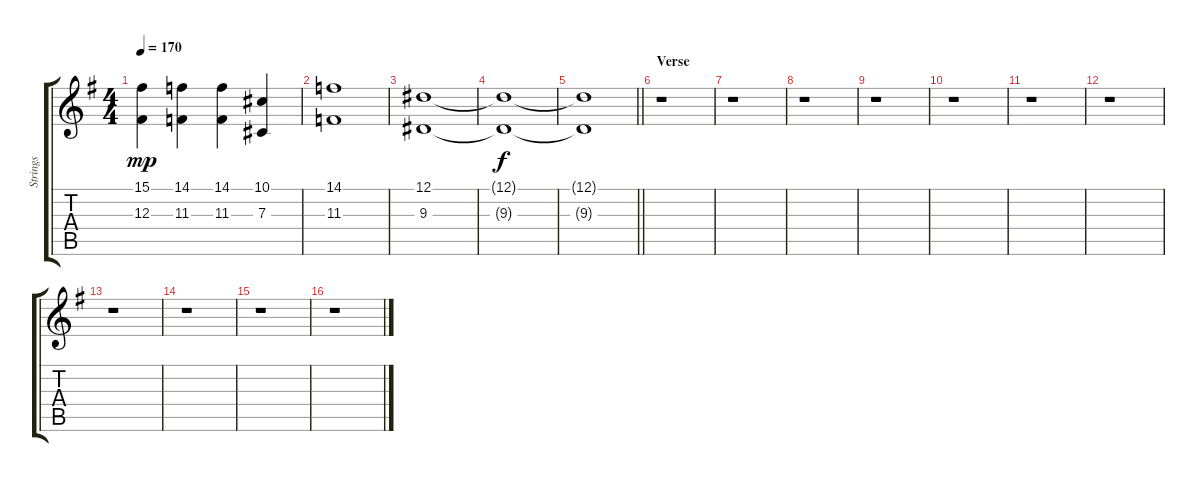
\track ("Strings" "Strings") {instrument stringensemble1}
\staff {score tabs}
\tuning (Eb4 Bb3 Gb3 Db3 Ab2 Eb2) {hide}
\ts (4 4)
\tempo 170
\clef g2
\ks g
(15.1 12.3).4{dy mp} (14.1 11.3).4 (14.1 11.3).4 (10.1 7.3).4 |
(14.1 11.3).1 |
(12.1 9.3).1 |
(12.1{t} 9.3{t}).1{dy f volume 0} |
\barLineRight lightlight
(12.1{t} 9.3{t}).1 |
\section ("" "Verse")
r.1 |
r.1 |
r.1 |
r.1 |
r.1 |
r.1 |
r.1 |
r.1 |
r.1 |
r.1 |
r.1
